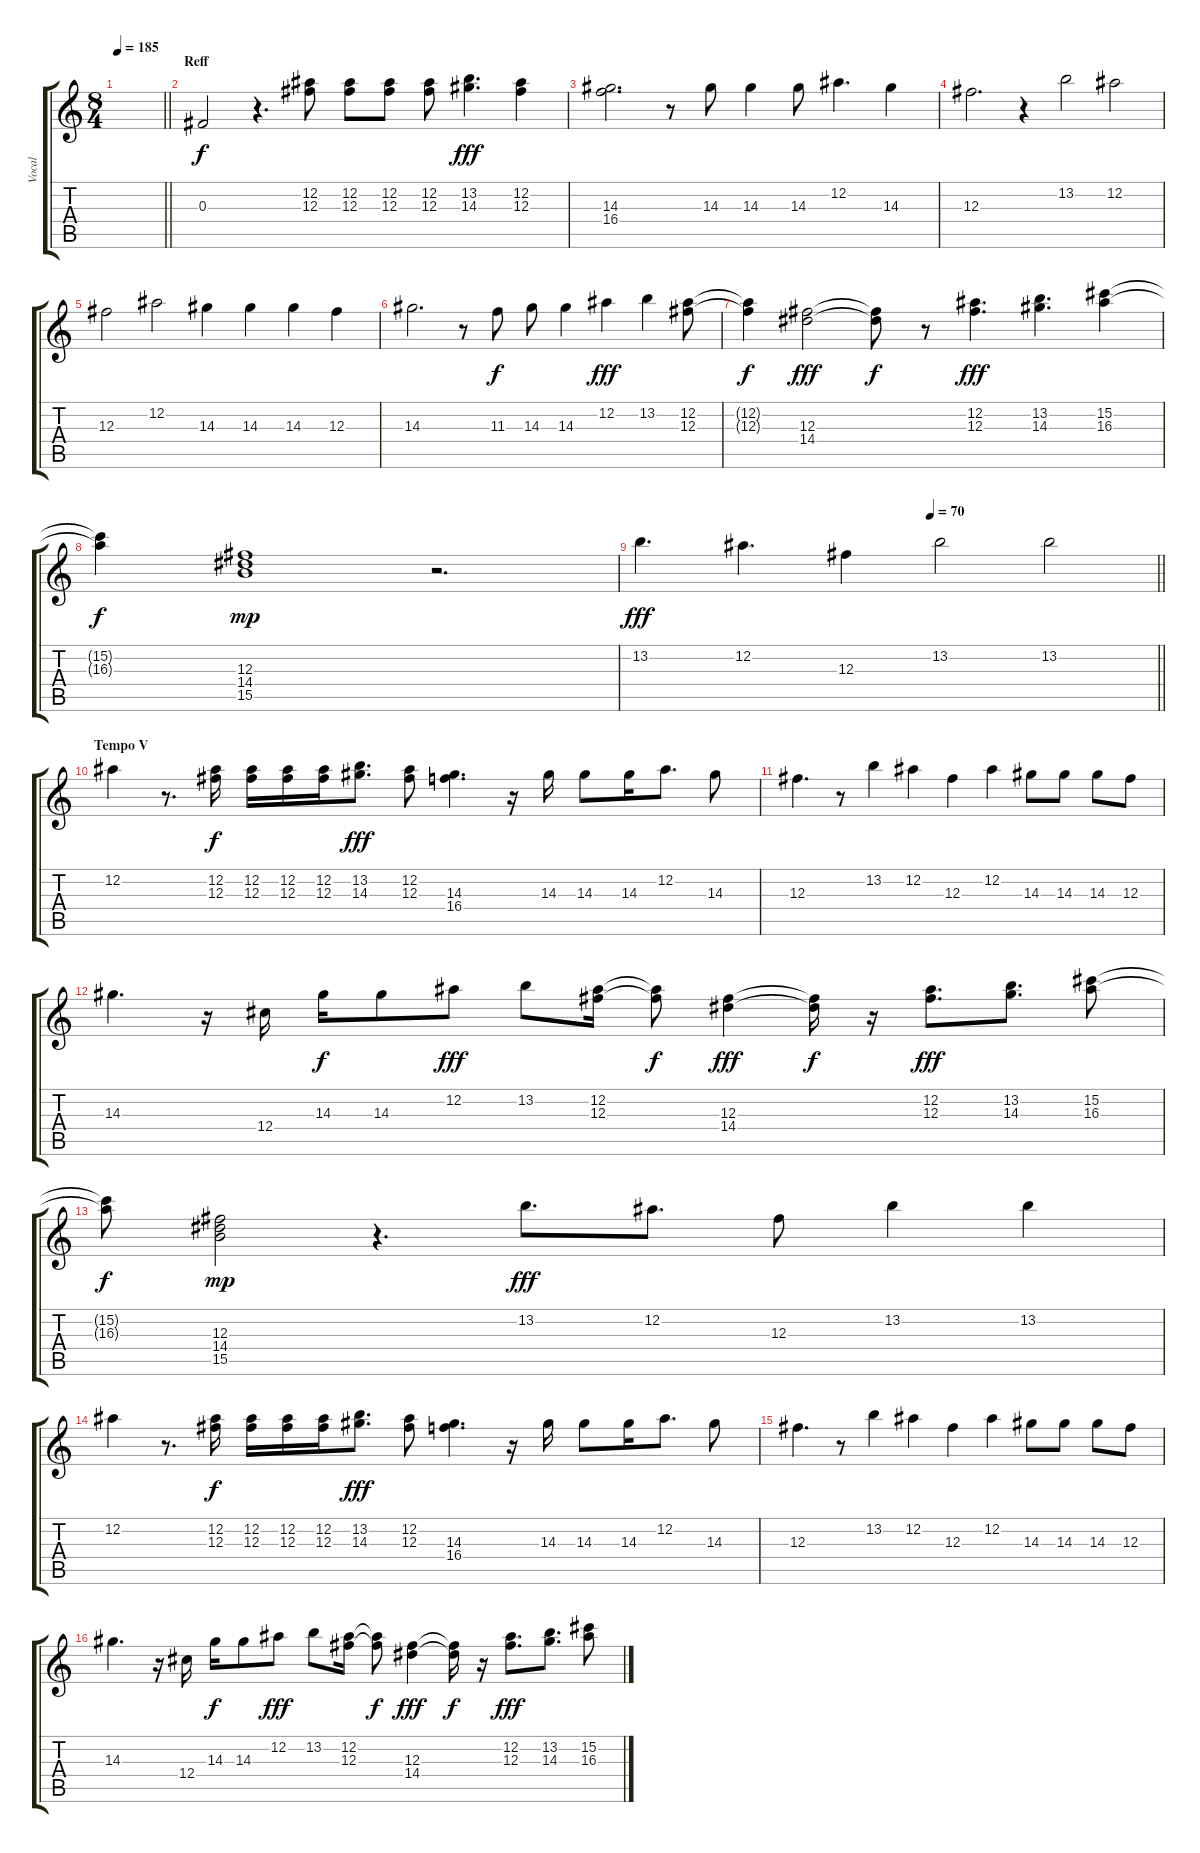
\track ("Vocal" "Vocal") {instrument acousticguitarsteel}
\staff {score tabs}
\tuning (Eb4 Bb3 Gb3 Db3 Ab2 Eb2) {hide}
\ts (8 4)
\tempo 185
\clef g2
\barLineRight lightlight
\ks c
|
\section ("" "Reff")
0.3.2 r.4{d} (12.2 12.3).8 (12.2 12.3).8 (12.2 12.3).8 (12.2 12.3).8 (13.2 14.3).4{d dy fff} (12.2 12.3).4 |
(14.3 16.4).2{d} r.8 14.3.8 14.3.4 14.3.8 12.2.4{d} 14.3.4 |
12.3.2{d} r.4 13.2.2 12.2.2 |
12.3.2 12.2.2 14.3.4 14.3.4 14.3.4 12.3.4 |
14.3.2{d} r.8 11.3.8{dy f} 14.3.8 14.3.4 12.2.4{dy fff} 13.2.4 (12.2 12.3).8 |
(12.2{t} 12.3{t}).4{dy f} (12.3 14.4).2{dy fff} (12.3{t} 14.4{t}).8{dy f} r.8 (12.2 12.3).4{d dy fff} (13.2 14.3).4{d} (15.2 16.3).4 |
(15.2{t} 16.3{t}).4{dy f} (12.3 14.4 15.5).1{dy mp} r.2{d} |
\tempo (70 0.5625)
\barLineRight lightlight
13.2.4{d dy fff} 12.2.4{d} 12.3.4 13.2.2 13.2.2 |
\section ("" "Tempo V")
12.2.4 r.8{d} (12.2 12.3).16{dy f} (12.2 12.3).16 (12.2 12.3).16 (12.2 12.3).16 (13.2 14.3).8{d dy fff} (12.2 12.3).8 (14.3 16.4).4{d} r.16 14.3.16 14.3.8 14.3.16 12.2.8{d} 14.3.8 |
12.3.4{d} r.8 13.2.4 12.2.4 12.3.4 12.2.4 14.3.8 14.3.8 14.3.8 12.3.8 |
14.3.4{d} r.16 12.4.16 14.3.16{dy f} 14.3.8 12.2.8{dy fff} 13.2.8 (12.2 12.3).16 (12.2{t} 12.3{t}).8{dy f} (12.3 14.4).4{dy fff} (12.3{t} 14.4{t}).16{dy f} r.16 (12.2 12.3).8{d dy fff} (13.2 14.3).8{d} (15.2 16.3).8 |
(15.2{t} 16.3{t}).8{dy f} (12.3 14.4 15.5).2{dy mp} r.4{d} 13.2.8{d dy fff} 12.2.8{d} 12.3.8 13.2.4 13.2.4 |
12.2.4 r.8{d} (12.2 12.3).16{dy f} (12.2 12.3).16 (12.2 12.3).16 (12.2 12.3).16 (13.2 14.3).8{d dy fff} (12.2 12.3).8 (14.3 16.4).4{d} r.16 14.3.16 14.3.8 14.3.16 12.2.8{d} 14.3.8 |
12.3.4{d} r.8 13.2.4 12.2.4 12.3.4 12.2.4 14.3.8 14.3.8 14.3.8 12.3.8 |
14.3.4{d} r.16 12.4.16 14.3.16{dy f} 14.3.8 12.2.8{dy fff} 13.2.8 (12.2 12.3).16 (12.2{t} 12.3{t}).8{dy f} (12.3 14.4).4{dy fff} (12.3{t} 14.4{t}).16{dy f} r.16 (12.2 12.3).8{d dy fff} (13.2 14.3).8{d} (15.2 16.3).8
